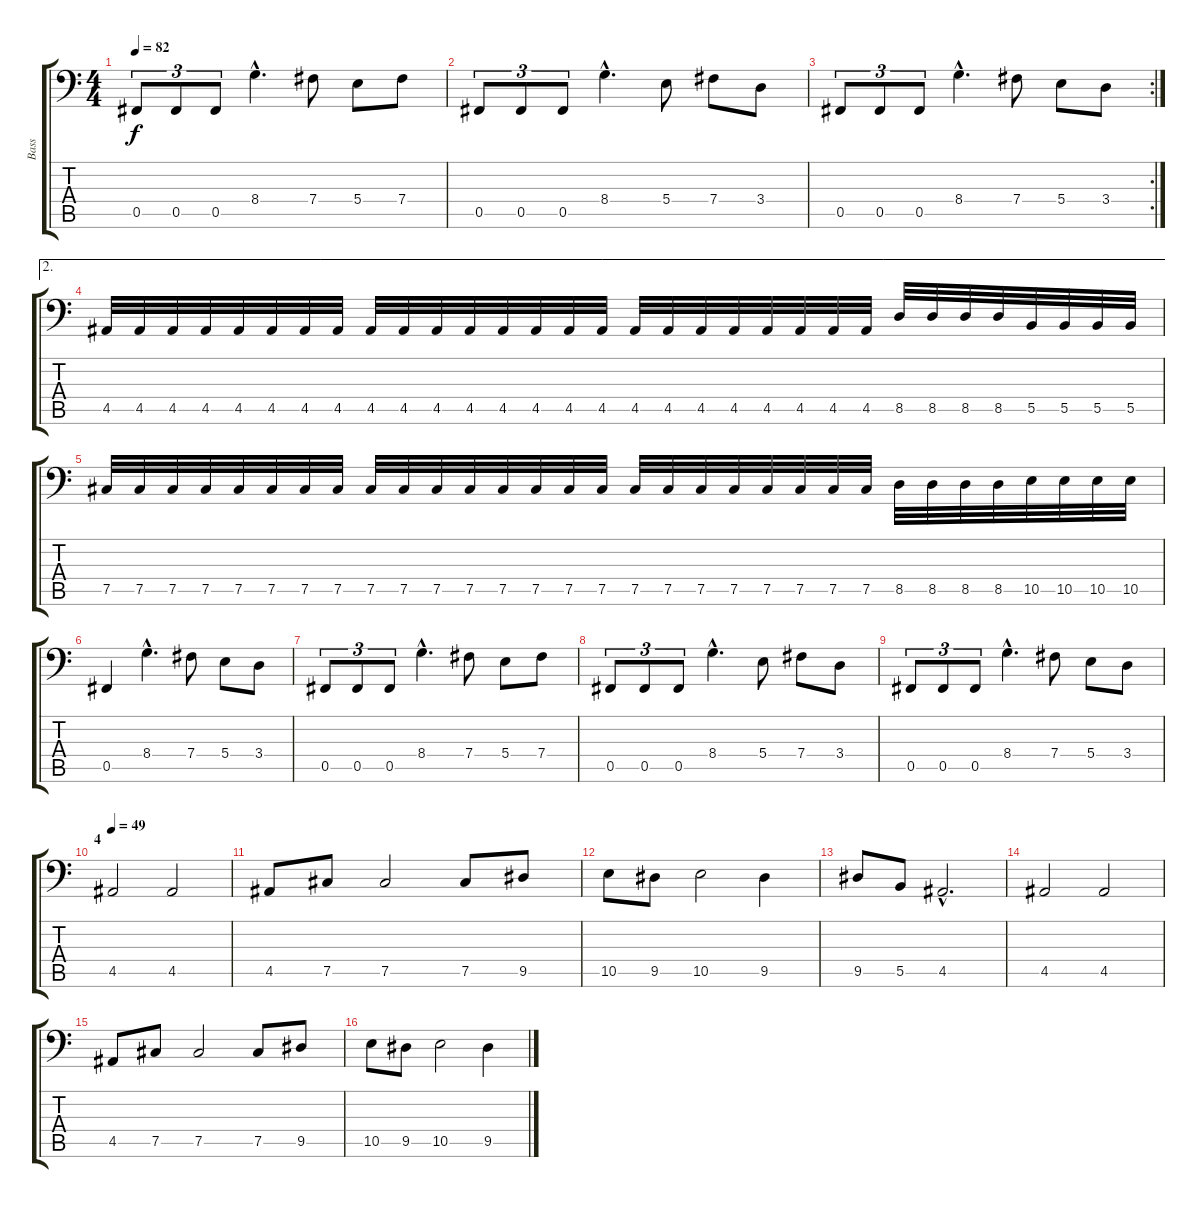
\track ("Bass" "Bass") {instrument electricbassfinger}
\staff {score tabs}
\tuning (Db3 Ab2 E2 B1 Gb1 Db1) {hide}
\ts (4 4)
\tempo 82
\clef f4
\ks c
0.5.8{tu (3 2) dy f} 0.5.8{tu (3 2)} 0.5.8{tu (3 2)} 8.4{hac}.4{d} 7.4.8 5.4.8 7.4.8 |
0.5.8{tu (3 2)} 0.5.8{tu (3 2)} 0.5.8{tu (3 2)} 8.4{hac}.4{d} 5.4.8 7.4.8 3.4.8 |
\rc 2
0.5.8{tu (3 2)} 0.5.8{tu (3 2)} 0.5.8{tu (3 2)} 8.4{hac}.4{d} 7.4.8 5.4.8 3.4.8 |
\ae 2
4.5.32 4.5.32 4.5.32 4.5.32 4.5.32 4.5.32 4.5.32 4.5.32 4.5.32 4.5.32 4.5.32 4.5.32 4.5.32 4.5.32 4.5.32 4.5.32 4.5.32 4.5.32 4.5.32 4.5.32 4.5.32 4.5.32 4.5.32 4.5.32 8.5.32 8.5.32 8.5.32 8.5.32 5.5.32 5.5.32 5.5.32 5.5.32 |
7.5.32 7.5.32 7.5.32 7.5.32 7.5.32 7.5.32 7.5.32 7.5.32 7.5.32 7.5.32 7.5.32 7.5.32 7.5.32 7.5.32 7.5.32 7.5.32 7.5.32 7.5.32 7.5.32 7.5.32 7.5.32 7.5.32 7.5.32 7.5.32 8.5.32 8.5.32 8.5.32 8.5.32 10.5.32 10.5.32 10.5.32 10.5.32 |
0.5.4 8.4{hac}.4{d} 7.4.8 5.4.8 3.4.8 |
0.5.8{tu (3 2)} 0.5.8{tu (3 2)} 0.5.8{tu (3 2)} 8.4{hac}.4{d} 7.4.8 5.4.8 7.4.8 |
0.5.8{tu (3 2)} 0.5.8{tu (3 2)} 0.5.8{tu (3 2)} 8.4{hac}.4{d} 5.4.8 7.4.8 3.4.8 |
0.5.8{tu (3 2)} 0.5.8{tu (3 2)} 0.5.8{tu (3 2)} 8.4{hac}.4{d} 7.4.8 5.4.8 3.4.8 |
\section ("" "4")
\tempo 49
4.5.2 4.5.2 |
4.5.8 7.5.8 7.5.2 7.5.8 9.5.8 |
10.5.8 9.5.8 10.5.2 9.5.4 |
9.5.8 5.5.8 4.5{hac}.2{d} |
4.5.2 4.5.2 |
4.5.8 7.5.8 7.5.2 7.5.8 9.5.8 |
10.5.8 9.5.8 10.5.2 9.5.4
